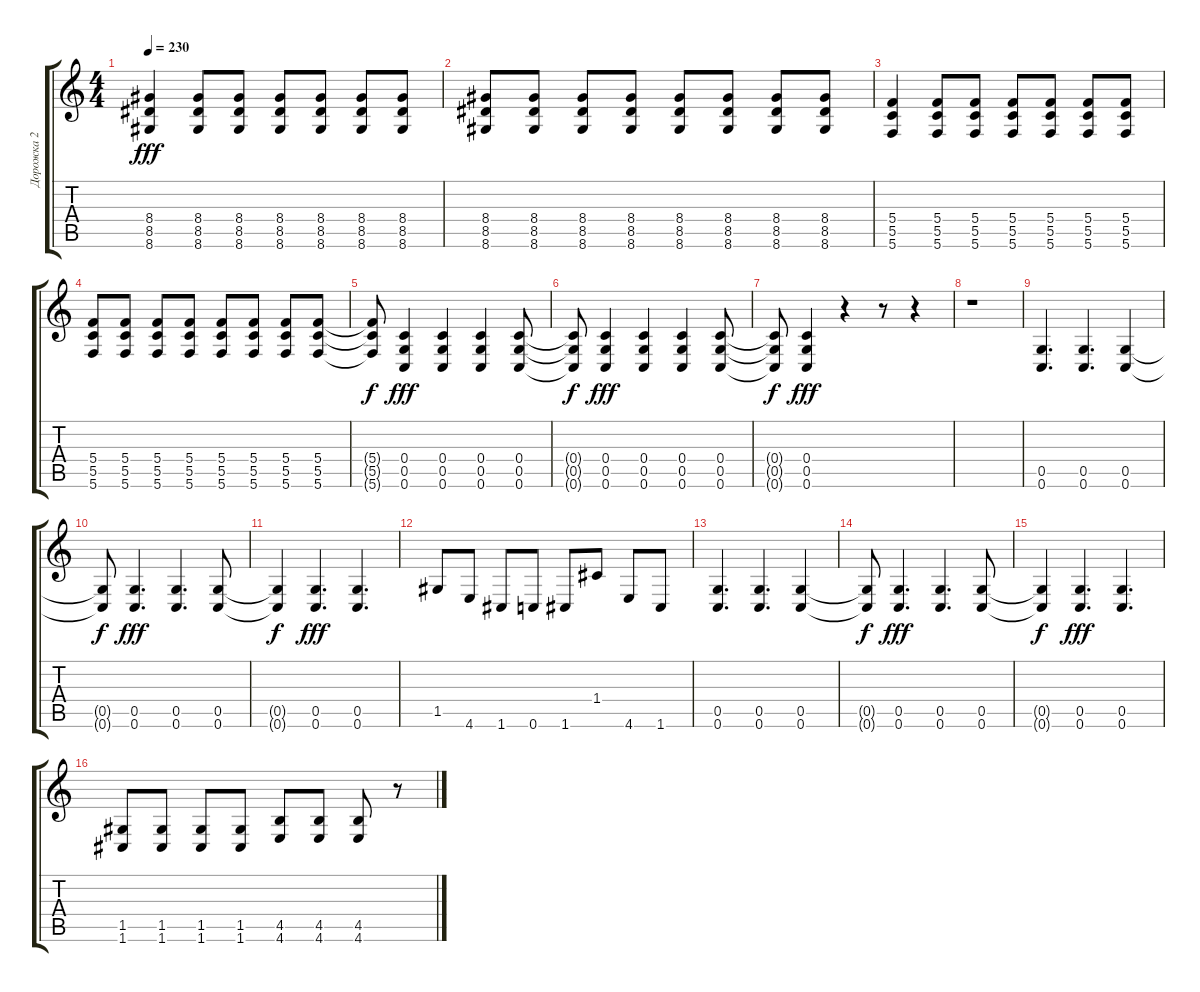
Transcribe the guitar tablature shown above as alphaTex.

\track ("Дорожка 2" "Дорожка 2") {instrument distortionguitar}
\staff {score tabs}
\tuning (D4 A3 F3 C3 G2 C2) {hide}
\ts (4 4)
\tempo 230
\clef g2
\ks c
(8.4 8.5 8.6).4{dy fff} (8.4 8.5 8.6).8 (8.4 8.5 8.6).8 (8.4 8.5 8.6).8 (8.4 8.5 8.6).8 (8.4 8.5 8.6).8 (8.4 8.5 8.6).8 |
(8.4 8.5 8.6).8 (8.4 8.5 8.6).8 (8.4 8.5 8.6).8 (8.4 8.5 8.6).8 (8.4 8.5 8.6).8 (8.4 8.5 8.6).8 (8.4 8.5 8.6).8 (8.4 8.5 8.6).8 |
(5.4 5.5 5.6).4 (5.4 5.5 5.6).8 (5.4 5.5 5.6).8 (5.4 5.5 5.6).8 (5.4 5.5 5.6).8 (5.4 5.5 5.6).8 (5.4 5.5 5.6).8 |
(5.4 5.5 5.6).8 (5.4 5.5 5.6).8 (5.4 5.5 5.6).8 (5.4 5.5 5.6).8 (5.4 5.5 5.6).8 (5.4 5.5 5.6).8 (5.4 5.5 5.6).8 (5.4 5.5 5.6).8 |
(5.4{t} 5.5{t} 5.6{t}).8{dy f} (0.4 0.5 0.6).4{dy fff} (0.4 0.5 0.6).4 (0.4 0.5 0.6).4 (0.4 0.5 0.6).8 |
(0.4{t} 0.5{t} 0.6{t}).8{dy f} (0.4 0.5 0.6).4{dy fff} (0.4 0.5 0.6).4 (0.4 0.5 0.6).4 (0.4 0.5 0.6).8 |
(0.4{t} 0.5{t} 0.6{t}).8{dy f} (0.4 0.5 0.6).4{dy fff} r.4 r.8 r.4 |
r.1 |
(0.5 0.6).4{d} (0.5 0.6).4{d} (0.5 0.6).4 |
(0.5{t} 0.6{t}).8{dy f} (0.5 0.6).4{d dy fff} (0.5 0.6).4{d} (0.5 0.6).8 |
(0.5{t} 0.6{t}).4{dy f} (0.5 0.6).4{d dy fff} (0.5 0.6).4{d} |
1.5.8 4.6.8 1.6.8 0.6.8 1.6.8 1.4.8 4.6.8 1.6.8 |
(0.5 0.6).4{d} (0.5 0.6).4{d} (0.5 0.6).4 |
(0.5{t} 0.6{t}).8{dy f} (0.5 0.6).4{d dy fff} (0.5 0.6).4{d} (0.5 0.6).8 |
(0.5{t} 0.6{t}).4{dy f} (0.5 0.6).4{d dy fff} (0.5 0.6).4{d} |
(1.5 1.6).8 (1.5 1.6).8 (1.5 1.6).8 (1.5 1.6).8 (4.5 4.6).8 (4.5 4.6).8 (4.5 4.6).8 r.8
